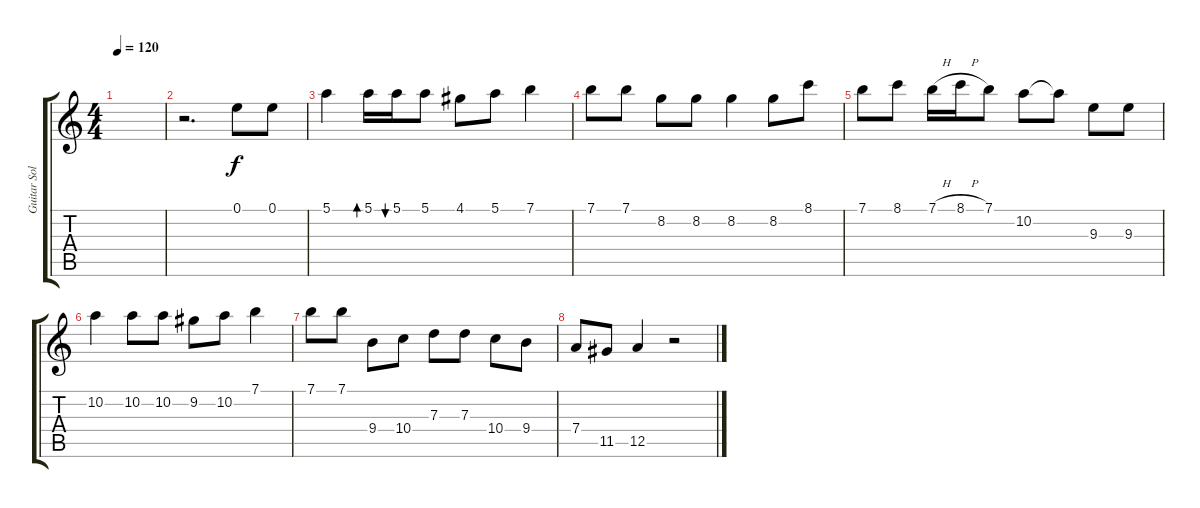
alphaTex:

\track ("Guitar Solo (Kamal)" "Guitar Sol") {instrument acousticguitarsteel}
\staff {score tabs}
\tuning (E4 B3 G3 D3 A2 E2) {hide}
\ts (4 4)
\tempo 120
\clef g2
\ks c
|
r.2{d} 0.1.8 0.1.8 |
5.1.4 5.1.16{bd 480} 5.1.16{bu 480} 5.1.8 4.1.8 5.1.8 7.1.4 |
7.1.8 7.1.8 8.2.8 8.2.8 8.2.4 8.2.8 8.1.8 |
7.1.8 8.1.8 7.1{h}.16 8.1{h}.16 7.1.8 10.2.8 10.2{t}.8 9.3.8 9.3.8 |
10.2.4 10.2.8 10.2.8 9.2.8 10.2.8 7.1.4 |
7.1.8 7.1.8 9.4.8 10.4.8 7.3.8 7.3.8 10.4.8 9.4.8 |
7.4.8 11.5.8 12.5.4 r.2
